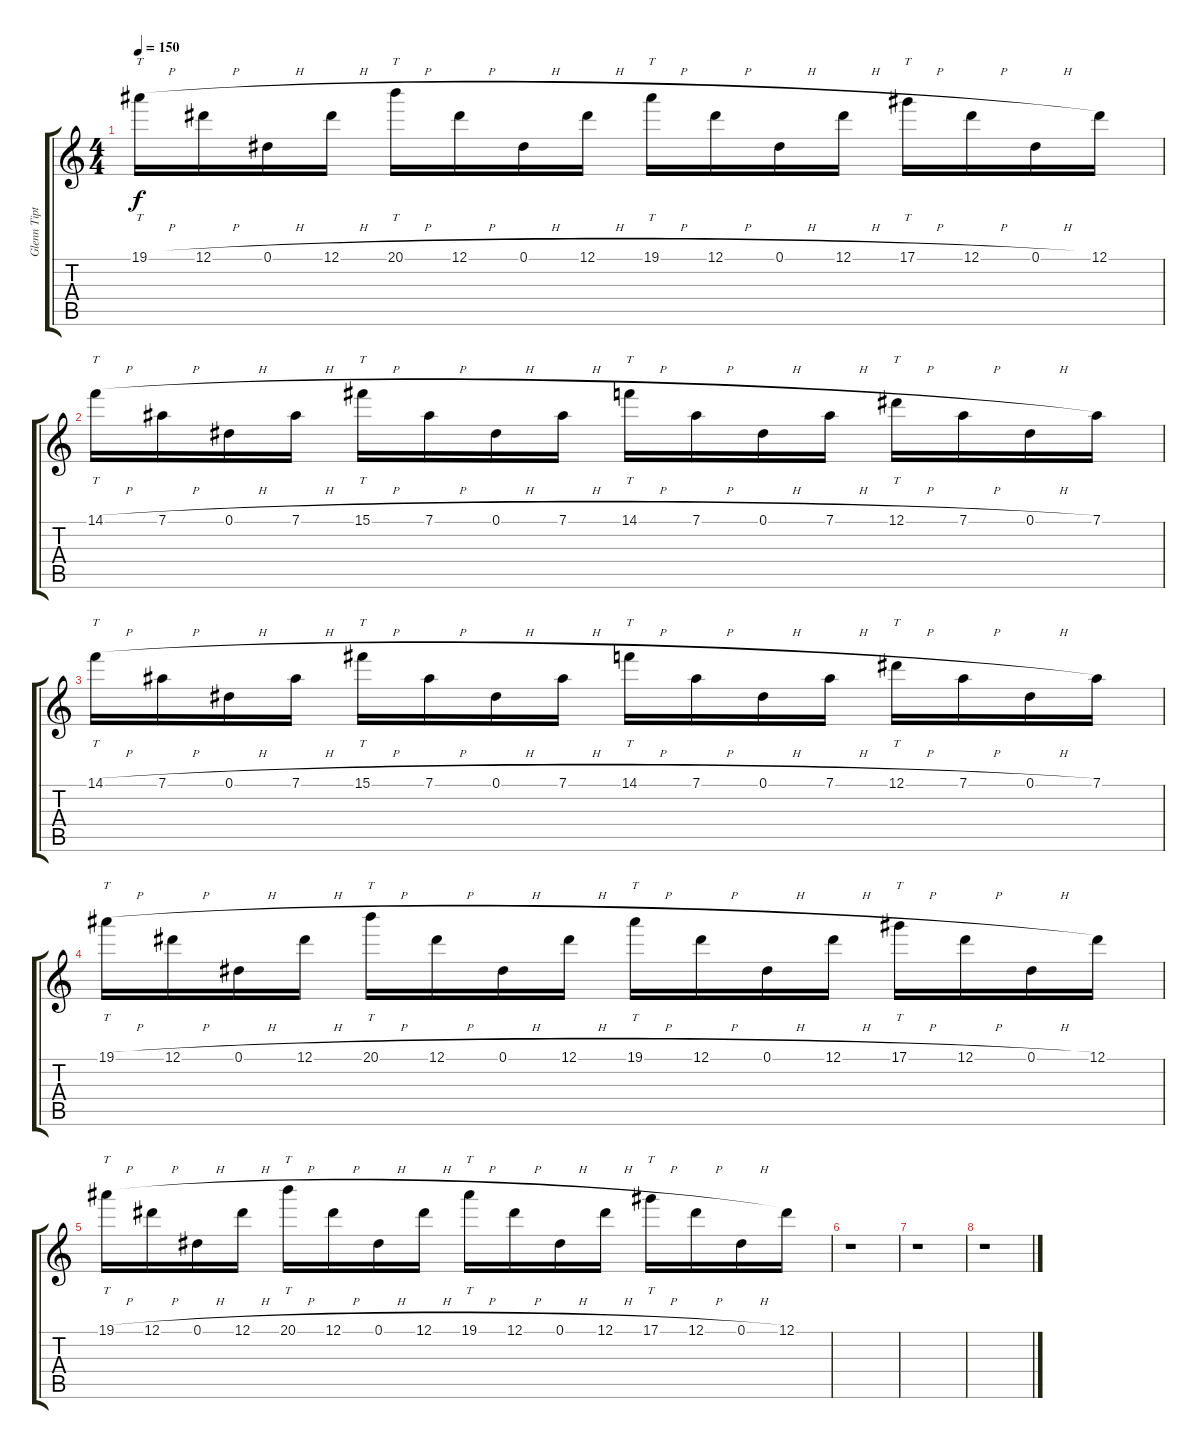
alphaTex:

\track ("Glenn Tipton" "Glenn Tipt") {instrument distortionguitar}
\staff {score tabs}
\tuning (Eb4 Bb3 Gb3 Db3 Ab2 Eb2) {hide}
\ts (4 4)
\tempo 150
\clef g2
\ks c
19.1{h}.16{tt dy f} 12.1{h}.16 0.1{h}.16 12.1{h}.16 20.1{h}.16{tt} 12.1{h}.16 0.1{h}.16 12.1{h}.16 19.1{h}.16{tt} 12.1{h}.16 0.1{h}.16 12.1{h}.16 17.1{h}.16{tt} 12.1{h}.16 0.1{h}.16 12.1.16 |
14.1{h}.16{tt} 7.1{h}.16 0.1{h}.16 7.1{h}.16 15.1{h}.16{tt} 7.1{h}.16 0.1{h}.16 7.1{h}.16 14.1{h}.16{tt} 7.1{h}.16 0.1{h}.16 7.1{h}.16 12.1{h}.16{tt} 7.1{h}.16 0.1{h}.16 7.1.16 |
14.1{h}.16{tt} 7.1{h}.16 0.1{h}.16 7.1{h}.16 15.1{h}.16{tt} 7.1{h}.16 0.1{h}.16 7.1{h}.16 14.1{h}.16{tt} 7.1{h}.16 0.1{h}.16 7.1{h}.16 12.1{h}.16{tt} 7.1{h}.16 0.1{h}.16 7.1.16 |
19.1{h}.16{tt} 12.1{h}.16 0.1{h}.16 12.1{h}.16 20.1{h}.16{tt} 12.1{h}.16 0.1{h}.16 12.1{h}.16 19.1{h}.16{tt} 12.1{h}.16 0.1{h}.16 12.1{h}.16 17.1{h}.16{tt} 12.1{h}.16 0.1{h}.16 12.1.16 |
19.1{h}.16{tt} 12.1{h}.16 0.1{h}.16 12.1{h}.16 20.1{h}.16{tt} 12.1{h}.16 0.1{h}.16 12.1{h}.16 19.1{h}.16{tt} 12.1{h}.16 0.1{h}.16 12.1{h}.16 17.1{h}.16{tt} 12.1{h}.16 0.1{h}.16 12.1.16 |
r.1 |
r.1 |
r.1
